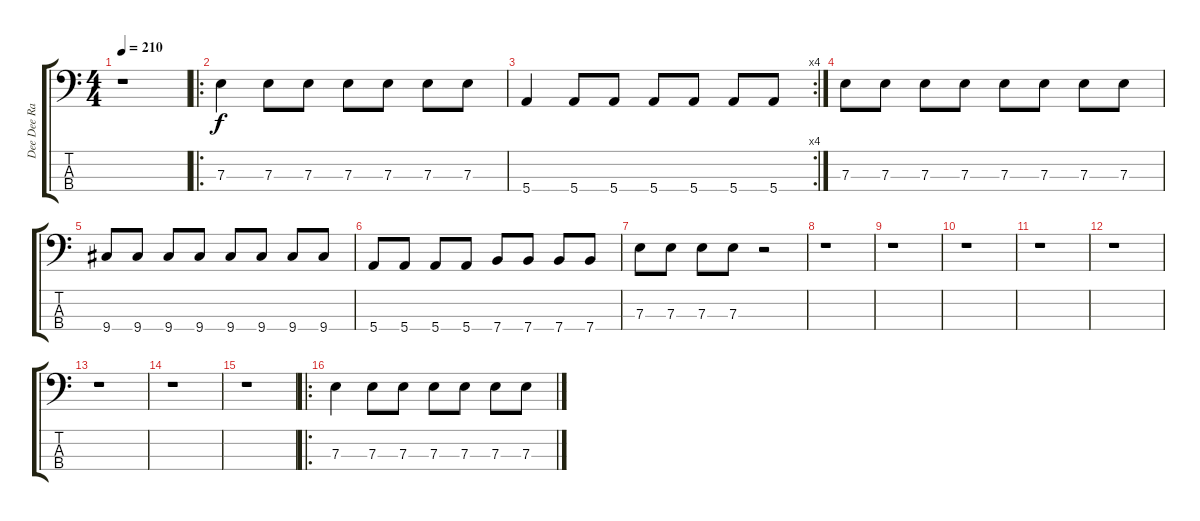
\track ("Dee Dee Ramone" "Dee Dee Ra") {instrument electricbasspick}
\staff {score tabs}
\tuning (G2 D2 A1 E1) {hide}
\ts (4 4)
\tempo 210
\clef f4
\ks c
r.1{dy f instrument electricbasspick} |
\ro
7.3.4 7.3.8 7.3.8 7.3.8 7.3.8 7.3.8 7.3.8 |
\rc 4
5.4.4 5.4.8 5.4.8 5.4.8 5.4.8 5.4.8 5.4.8 |
7.3.8 7.3.8 7.3.8 7.3.8 7.3.8 7.3.8 7.3.8 7.3.8 |
9.4.8 9.4.8 9.4.8 9.4.8 9.4.8 9.4.8 9.4.8 9.4.8 |
5.4.8 5.4.8 5.4.8 5.4.8 7.4.8 7.4.8 7.4.8 7.4.8 |
7.3.8 7.3.8 7.3.8 7.3.8 r.2 |
r.1 |
r.1 |
r.1 |
r.1 |
r.1 |
r.1 |
r.1 |
r.1 |
\ro
7.3.4 7.3.8 7.3.8 7.3.8 7.3.8 7.3.8 7.3.8
